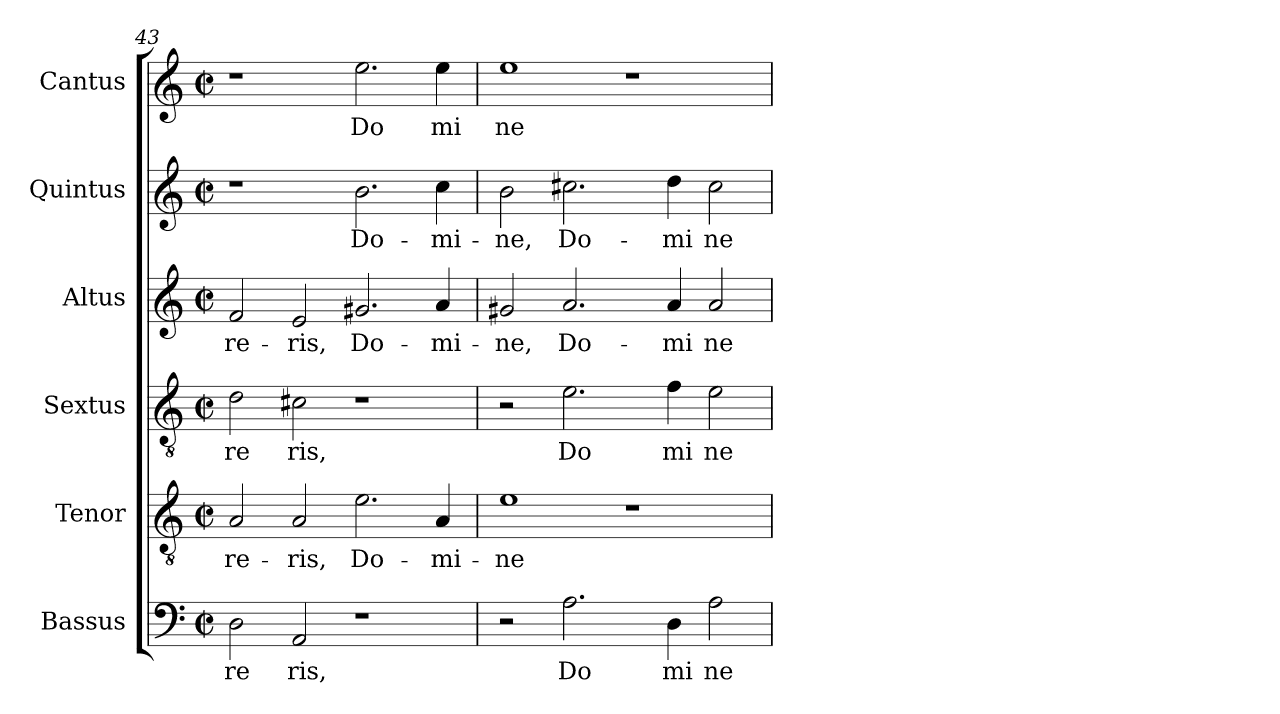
**kern	**text	**kern	**text	**kern	**text	**kern	**text	**kern	**text	**kern	**text
*part6	*part6	*part5	*part5	*part4	*part4	*part3	*part3	*part2	*part2	*part1	*part1
*staff6	*staff6	*staff5	*staff5	*staff4	*staff4	*staff3	*staff3	*staff2	*staff2	*staff1	*staff1
*I"Bassus	*	*I"Tenor	*	*I"Sextus	*	*I"Altus	*	*I"Quintus	*	*I"Cantus	*
*clefF4	*	*clefGv2	*	*clefGv2	*	*clefG2	*	*clefG2	*	*clefG2	*
*M2/2	*	*M2/2	*	*M2/2	*	*M2/2	*	*M2/2	*	*M2/2	*
*met(c|)	*	*met(c|)	*	*met(c|)	*	*met(c|)	*	*met(c|)	*	*met(c|)	*
=43	=43	=43	=43	=43	=43	=43	=43	=43	=43	=43	=43
!	!LO:LY:b:cj	!	!LO:LY:b:cj	!	!LO:LY:b:cj	!	!LO:LY:b:cj	!	!	!	!
2D\	re	2A/	-re-	2d\	re	2f/	-re-	1r	.	1r	.
!	!LO:LY:b:cj	!	!LO:LY:b:cj	!	!LO:LY:b:cj	!	!LO:LY:b:cj	!	!	!	!
2AA/	ris,	2A/	-ris,	2c#X\	ris,	2e/	-ris,	.	.	.	.
!	!	!	!LO:LY:b:cj	!	!	!	!LO:LY:b:cj	!	!LO:LY:b:cj	!	!LO:LY:b:cj
1r	.	2.e\	Do-	1r	.	2.g#X/	Do-	2.b\	Do-	2.ee\	Do
!	!	!	!LO:LY:b:cj	!	!	!	!LO:LY:b:cj	!	!LO:LY:b:cj	!	!LO:LY:b:cj
.	.	4A/	-mi-	.	.	4a/	-mi-	4cc\	-mi-	4ee\	mi
=44	=44	=44	=44	=44	=44	=44	=44	=44	=44	=44	=44
!	!	!	!LO:LY:b:cj	!	!	!	!LO:LY:b:cj	!	!LO:LY:b:cj	!	!LO:LY:b:cj
2r	.	1e	-ne	2r	.	2g#X/	-ne,	2b\	-ne,	1ee	ne
!	!LO:LY:b:cj	!	!	!	!LO:LY:b:cj	!	!LO:LY:b:cj	!	!LO:LY:b:cj	!	!
2.A\	Do	.	.	2.e\	Do	2.a/	Do-	2.cc#X\	Do-	.	.
.	.	1r	.	.	.	.	.	.	.	1r	.
!	!LO:LY:b:cj	!	!	!	!LO:LY:b:cj	!	!LO:LY:b:cj	!	!LO:LY:b:cj	!	!
4D\	mi	.	.	4f\	mi	4a/	-mi	4dd\	-mi	.	.
!	!LO:LY:b:cj	!	!	!	!LO:LY:b:cj	!	!LO:LY:b:cj	!	!LO:LY:b:cj	!	!
2A\	ne	.	.	2e\	ne	2a/	ne	2cc#\	ne	.	.
=	=	=	=	=	=	=	=	=	=	=	=
*-	*-	*-	*-	*-	*-	*-	*-	*-	*-	*-	*-
